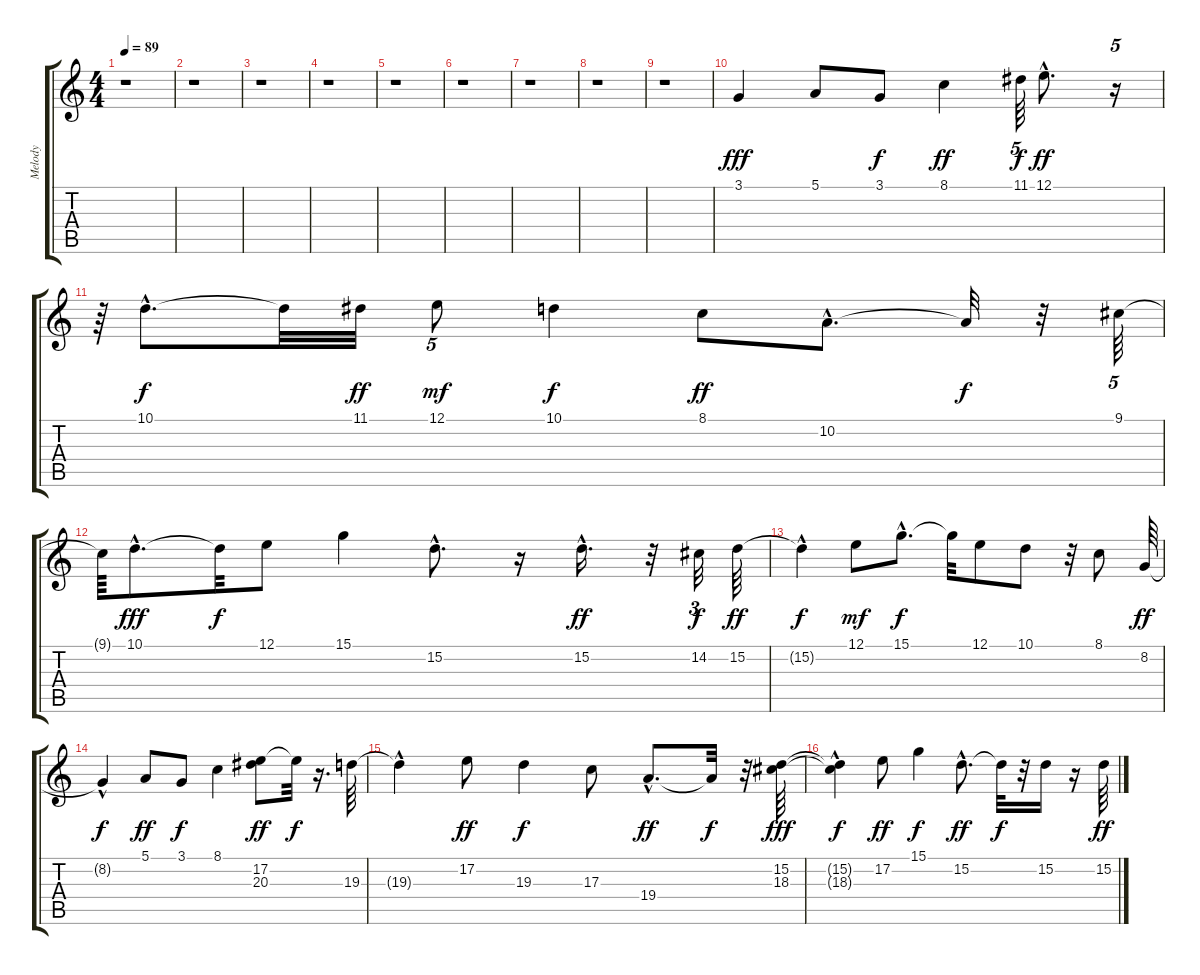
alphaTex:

\track ("Melody" "Melody") {instrument shakuhachi}
\staff {score tabs}
\tuning (E4 B3 G3 D3 A2 E2) {hide}
\ts (4 4)
\tempo 89
\clef g2
\ks c
r.1{dy fff instrument shakuhachi} |
r.1 |
r.1 |
r.1 |
r.1 |
r.1 |
r.1 |
r.1 |
r.1 |
3.1.4 5.1.8{volume 15} 3.1.8{dy f volume 13} 8.1.4{dy ff} 11.1.64{tu (5 4) dy f} 12.1{hac}.8{d dy ff} r.16{tu (5 4)} |
r.64{tu (5 4)} 10.1{hac}.8{d dy f} 10.1{t}.32 11.1.32{dy ff} 12.1.8{tu (5 4) dy mf} 10.1.4{dy f} 8.1.8{dy ff} 10.2{hac}.8{d} 10.2{t}.32{dy f} r.32 9.1.64{tu (5 4)} |
9.1{t}.64 10.1{hac}.8{d dy fff} 10.1{t}.32{dy f} 12.1.8{volume 13} 15.1.4{volume 12} 15.2{hac}.8{d volume 12} r.16 15.2{hac}.16{d dy ff volume 12} r.32 14.2.32{tu (3 2) dy f} 15.2.64{dy ff} |
15.2{hac t}.4{dy f} 12.1.8{dy mf volume 12} 15.1{hac}.8{d dy f volume 12} 15.1{t}.32 12.1.8{volume 13} 10.1.8{volume 13} r.32 8.1.8{volume 14} 8.2.64{dy ff volume 14} |
8.2{hac t}.4{dy f} 5.1.8{dy ff} 3.1.8{dy f} 8.1.4 (17.2 20.3).8{dy ff} 17.2{t}.32{dy f} r.16{d} 19.3.64 |
19.3{hac t}.4 17.2.8{dy ff} 19.3.4{dy f} 17.3.8 19.4{hac}.8{d dy ff} 19.4{t}.32{dy f} r.32 (15.2 18.3).64{dy fff} |
(15.2{hac t} 18.3{t}).4{dy f} 17.2.8{dy ff} 15.1.4{dy f} 15.2{hac}.8{d dy ff} 15.2{t}.32{dy f} r.32 15.2.16 r.16 15.2.64{dy ff}
